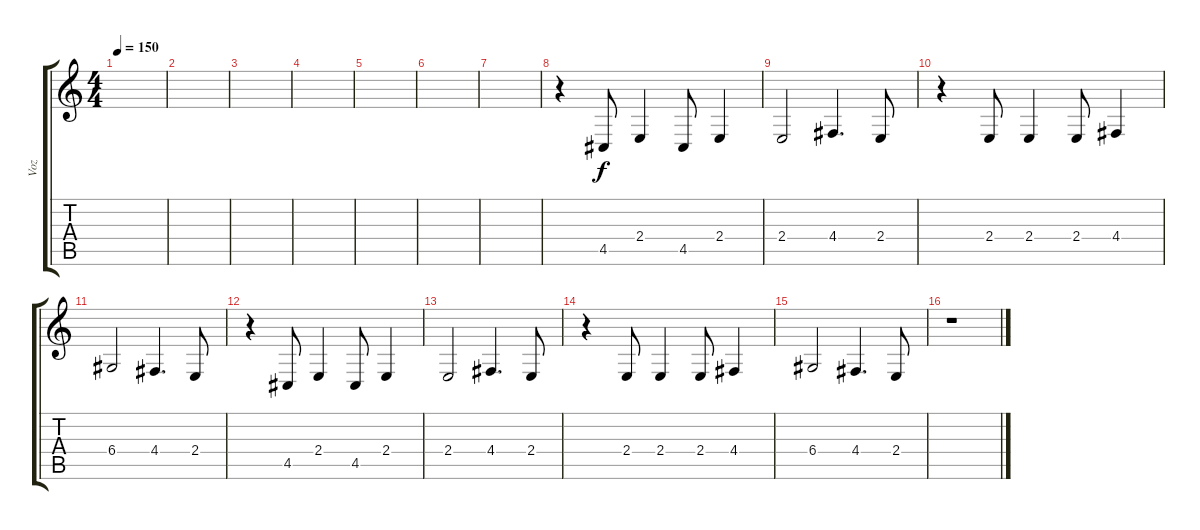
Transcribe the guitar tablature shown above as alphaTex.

\track ("Voz" "Voz") {instrument synthbrass2}
\staff {score tabs}
\tuning (E4 B3 G3 D3 A2 E2) {hide}
\ts (4 4)
\tempo 150
\clef g2
\ks c
|
|
|
|
|
|
|
r.4 4.5.8{dy f} 2.4.4 4.5.8 2.4.4 |
2.4.2 4.4.4{d} 2.4.8 |
r.4 2.4.8 2.4.4 2.4.8 4.4.4 |
6.4.2 4.4.4{d} 2.4.8 |
r.4 4.5.8 2.4.4 4.5.8 2.4.4 |
2.4.2 4.4.4{d} 2.4.8 |
r.4 2.4.8 2.4.4 2.4.8 4.4.4 |
6.4.2 4.4.4{d} 2.4.8 |
r.1
